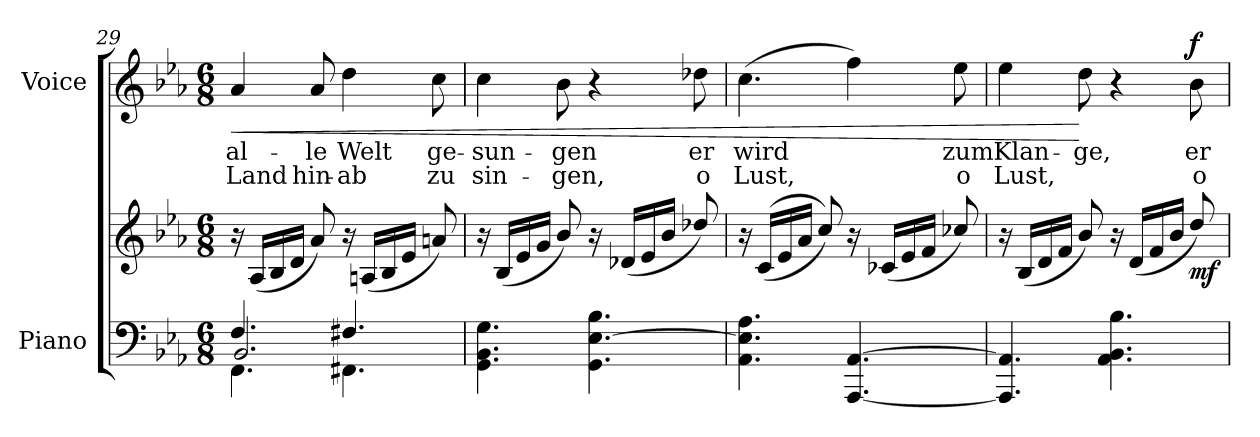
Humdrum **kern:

**kern	**kern	**dynam	**kern	**text	**text	**dynam
*part2	*part2	*part2	*part1	*part1	*part1	*part1
*staff3	*staff2	*staff2/3	*staff1	*staff1	*staff1	*staff1
*I"Piano	*	*	*I"Voice	*	*	*
*I'Pno	*	*	*	*	*	*
*clefF4	*clefG2	*	*clefG2	*	*	*
*k[b-e-a-]	*k[b-e-a-]	*	*k[b-e-a-]	*	*	*
*M6/8	*M6/8	*	*M6/8	*	*	*
=29	=29	=29	=29	=29	=29	=29
*^	*	*	*	*	*	*
*	*^	*	*	*	*	*	*
!	!	!	!	!	!	!LO:LY:b	!LO:LY:b	!LO:HP:b
4.F/	2.BB-/	4.FF\	16r	.	4a-/	al-	Land	<
.	.	.	(16A-/LL	.	.	.	.	.
.	.	.	16B-/	.	.	.	.	.
.	.	.	16d/JJ	.	.	.	.	.
!	!	!	!	!	!	!LO:LY:b	!LO:LY:b	!
.	.	.	8a-/)	.	8a-/	-le	hin-	.
!	!	!	!	!	!	!LO:LY:b	!LO:LY:b	!
4.F#X/	.	4.FF#X\	16r	.	4dd\	Welt	-ab	.
.	.	.	(16An/LL	.	.	.	.	.
.	.	.	16B-/	.	.	.	.	.
.	.	.	16e-/JJ	.	.	.	.	.
!	!	!	!	!	!	!LO:LY:b	!LO:LY:b	!
.	.	.	8an/)	.	8cc\	ge-	zu	.
*v	*v	*v	*	*	*	*	*	*
!!LO:LB:g=z
=30	=30	=30	=30	=30	=30	=30
!	!	!	!	!LO:LY:b	!LO:LY:b	!
4.GG\ 4.BB-\ 4.G\	16r	.	4cc\	-sun-	sin-	.
.	(16B-/LL	.	.	.	.	.
.	16e-/	.	.	.	.	.
.	16g/JJ	.	.	.	.	.
!	!	!	!	!LO:LY:b	!LO:LY:b	!
.	8b-/)	.	8b-\	-gen	-gen,	.
4.GG\ [4.E-\ 4.B-\	16r	.	4r	.	.	.
.	(16d-X/LL	.	.	.	.	.
.	16e-/	.	.	.	.	.
.	16b-/JJ	.	.	.	.	.
!	!	!	!	!LO:LY:b	!LO:LY:b	!
.	8dd-X/)	.	8dd-X\	er	o	.
=31	=31	=31	=31	=31	=31	=31
!	!	!	!	!LO:LY:b	!LO:LY:b	!
4.AA-\ 4.E-\] 4.A-\	16r	.	(4.cc\	wird	Lust,	.
.	((16c/LL	.	.	.	.	.
.	16e-/	.	.	.	.	.
.	16a-/JJ	.	.	.	.	.
.	8cc/))	.	.	.	.	.
[4.AAA-/ [4.AA-/	16r	.	4ff\)	.	.	.
.	(16c-X/LL	.	.	.	.	.
.	16e-/	.	.	.	.	.
.	16f/JJ	.	.	.	.	.
!	!	!	!	!LO:LY:b	!LO:LY:b	!
.	8cc-X/)	.	8ee-\	zum	o	.
=32	=32	=32	=32	=32	=32	=32
!	!	!	!	!LO:LY:b	!LO:LY:b	!
4.AAA-/] 4.AA-/]	16r	.	4ee-\	Klan-	Lust,	.
.	(16B-/LL	.	.	.	.	.
.	16d/	.	.	.	.	.
.	16f/JJ	.	.	.	.	.
!	!	!	!	!LO:LY:b	!	!
.	8b-/)	.	8dd\	-ge,	.	[
4.AA-\ 4.BB-\ 4.B-\	16r	.	4r	.	.	.
.	(16d/LL	.	.	.	.	.
.	16f/	.	.	.	.	.
.	16b-/JJ	.	.	.	.	.
!	!	!LO:DY:b	!	!LO:LY:b	!LO:LY:b	!LO:DY:a
.	8dd/)	mf	8b-\	er	o	f
=	=	=	=	=	=	=
*-	*-	*-	*-	*-	*-	*-
